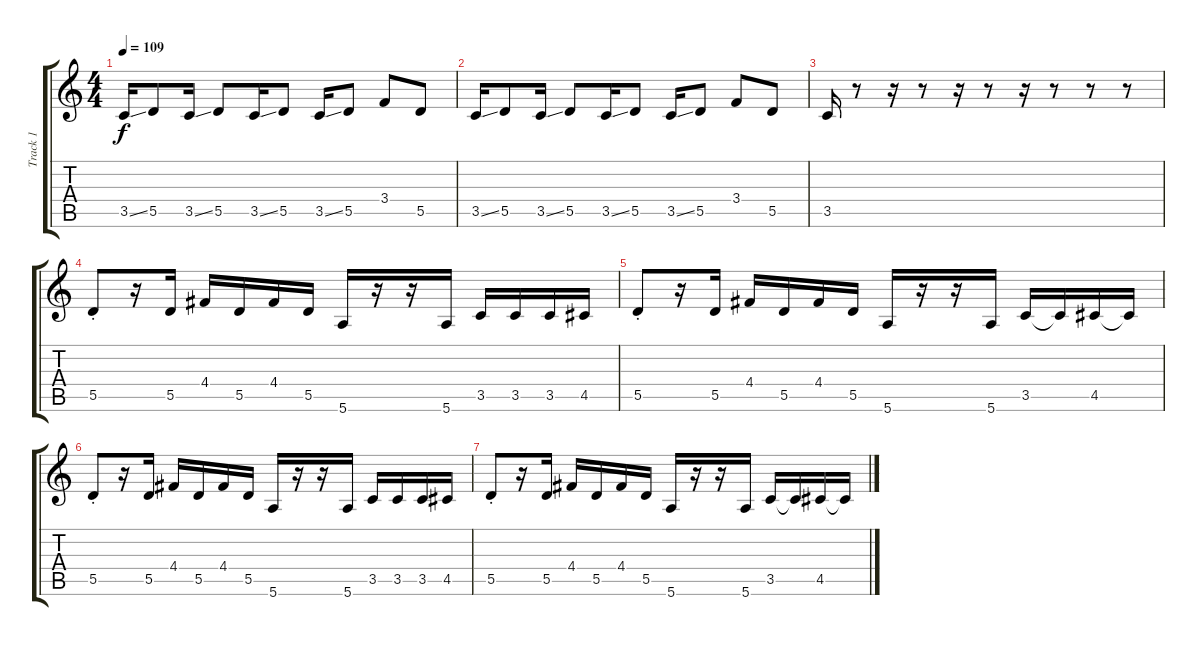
\track ("Track 1" "Track 1") {instrument overdrivenguitar}
\staff {score tabs}
\tuning (E4 B3 G3 D3 A2 E2) {hide}
\ts (4 4)
\tempo 109
\clef g2
\ks c
3.5{ss}.16{dy f} 5.5.8 3.5{ss}.16 5.5.8 3.5{ss}.16 5.5.8 3.5{ss}.16 5.5.8 3.4.8 5.5.8 |
3.5{ss}.16 5.5.8 3.5{ss}.16 5.5.8 3.5{ss}.16 5.5.8 3.5{ss}.16 5.5.8 3.4.8 5.5.8 |
3.5.16 r.8 r.16 r.8 r.16 r.8 r.16 r.8 r.8 r.8 |
5.5{st}.8 r.16 5.5.16 4.4.16 5.5.16 4.4.16 5.5.16 5.6.16 r.16 r.16 5.6.16 3.5.16 3.5.16 3.5.16 4.5.16 |
5.5{st}.8 r.16 5.5.16 4.4.16 5.5.16 4.4.16 5.5.16 5.6.16 r.16 r.16 5.6.16 3.5.16 3.5{t}.16 4.5.16 4.5{t}.16 |
5.5{st}.8 r.16 5.5.16 4.4.16 5.5.16 4.4.16 5.5.16 5.6.16 r.16 r.16 5.6.16 3.5.16 3.5.16 3.5.16 4.5.16 |
5.5{st}.8 r.16 5.5.16 4.4.16 5.5.16 4.4.16 5.5.16 5.6.16 r.16 r.16 5.6.16 3.5.16 3.5{t}.16 4.5.16 4.5{t}.16
